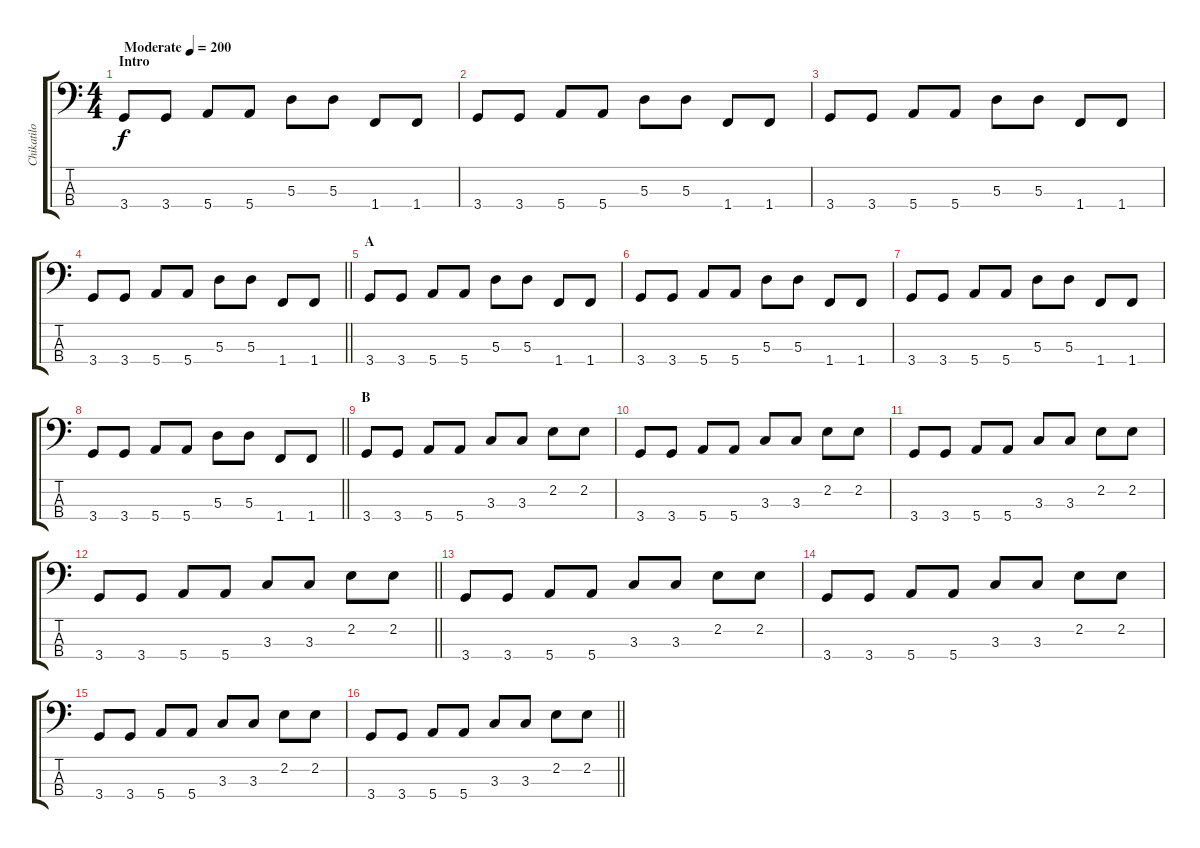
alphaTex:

\track ("Chikatilo" "Chikatilo") {instrument electricbasspick}
\staff {score tabs}
\tuning (G2 D2 A1 E1) {hide}
\ts (4 4)
\section ("" "Intro")
\tempo (200 "Moderate")
\clef f4
\ks c
3.4.8{dy f instrument electricbasspick} 3.4.8 5.4.8 5.4.8 5.3.8 5.3.8 1.4.8 1.4.8 |
3.4.8 3.4.8 5.4.8 5.4.8 5.3.8 5.3.8 1.4.8 1.4.8 |
3.4.8 3.4.8 5.4.8 5.4.8 5.3.8 5.3.8 1.4.8 1.4.8 |
\barLineRight lightlight
3.4.8 3.4.8 5.4.8 5.4.8 5.3.8 5.3.8 1.4.8 1.4.8 |
\section ("" "A")
3.4.8 3.4.8 5.4.8 5.4.8 5.3.8 5.3.8 1.4.8 1.4.8 |
3.4.8 3.4.8 5.4.8 5.4.8 5.3.8 5.3.8 1.4.8 1.4.8 |
3.4.8 3.4.8 5.4.8 5.4.8 5.3.8 5.3.8 1.4.8 1.4.8 |
\barLineRight lightlight
3.4.8 3.4.8 5.4.8 5.4.8 5.3.8 5.3.8 1.4.8 1.4.8 |
\section ("" "B")
3.4.8 3.4.8 5.4.8 5.4.8 3.3.8 3.3.8 2.2.8 2.2.8 |
3.4.8 3.4.8 5.4.8 5.4.8 3.3.8 3.3.8 2.2.8 2.2.8 |
3.4.8 3.4.8 5.4.8 5.4.8 3.3.8 3.3.8 2.2.8 2.2.8 |
\barLineRight lightlight
3.4.8 3.4.8 5.4.8 5.4.8 3.3.8 3.3.8 2.2.8 2.2.8 |
3.4.8 3.4.8 5.4.8 5.4.8 3.3.8 3.3.8 2.2.8 2.2.8 |
3.4.8 3.4.8 5.4.8 5.4.8 3.3.8 3.3.8 2.2.8 2.2.8 |
3.4.8 3.4.8 5.4.8 5.4.8 3.3.8 3.3.8 2.2.8 2.2.8 |
\barLineRight lightlight
3.4.8 3.4.8 5.4.8 5.4.8 3.3.8 3.3.8 2.2.8 2.2.8
